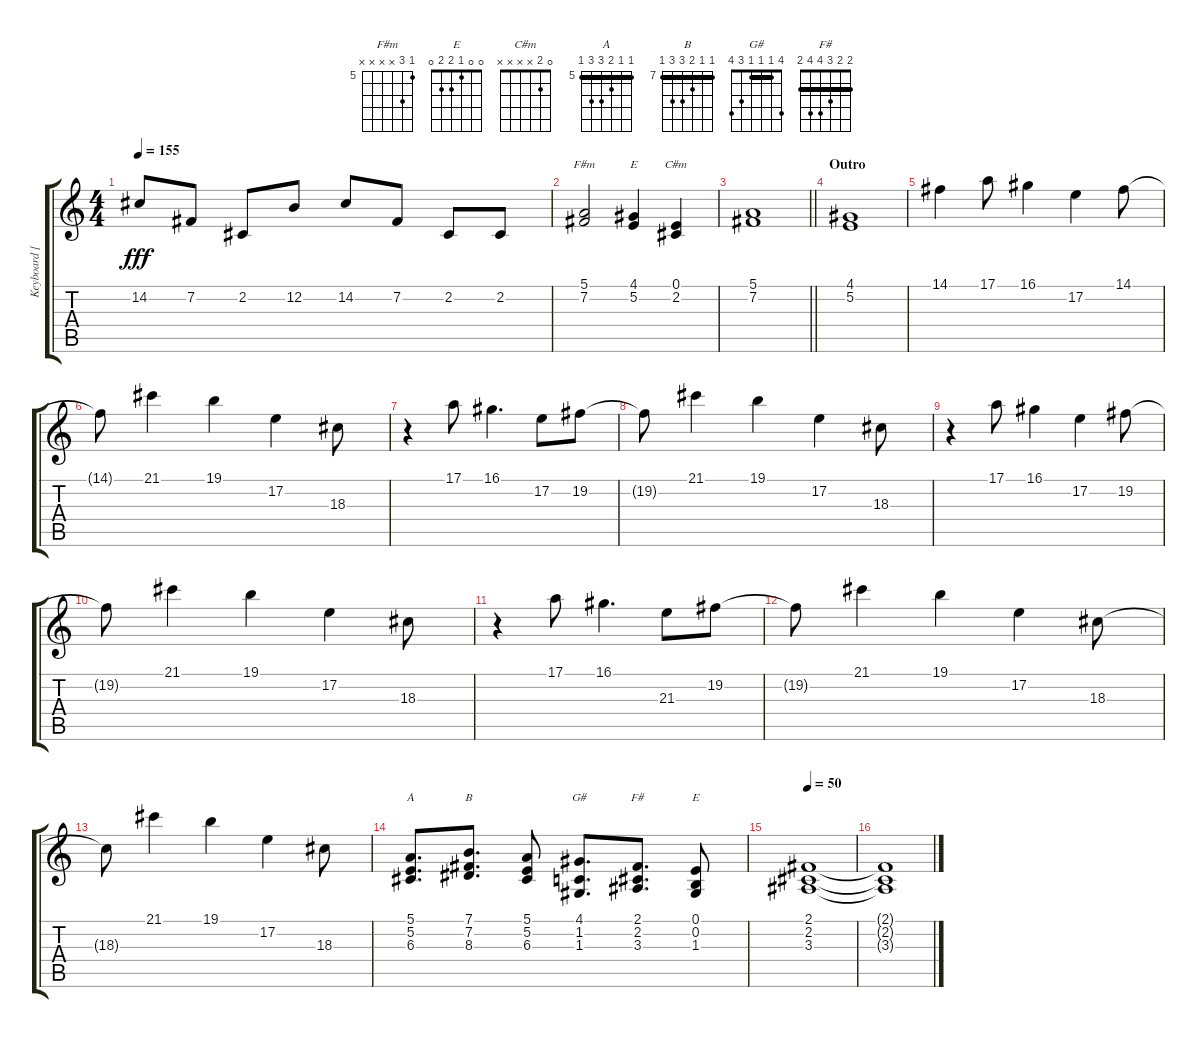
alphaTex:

\track ("Keyboard [Right Hand]" "Keyboard [") {instrument electricgrandpiano}
\staff {score tabs}
\tuning (E4 B3 G3 D3 A2 E2) {hide}
\chord ("F#m" 5 7 x x x x) {firstfret 5}
\chord ("E" 4 5 x x x x)
\chord ("C#m" 0 2 x x x x)
\chord ("A" 5 5 6 7 7 5) {firstfret 5 barre 5}
\chord ("B" 7 7 8 9 9 7) {firstfret 7 barre 7}
\chord ("G#" 4 1 1 1 3 4) {barre 1}
\chord ("F#" 2 2 3 4 4 2) {barre 2}
\chord ("E" 0 0 1 2 2 0)
\ts (4 4)
\tempo 155
\clef g2
\ks c
14.2.8{dy fff} 7.2.8 2.2.8 12.2.8 14.2.8 7.2.8 2.2.8 2.2.8 |
(5.1 7.2).2{ch "F#m"} (4.1 5.2).4{ch "E"} (0.1 2.2).4{ch "C#m"} |
\barLineRight lightlight
(5.1 7.2).1 |
\section ("" "Outro")
(4.1 5.2).1 |
14.1.4 17.1.8 16.1.4 17.2.4 14.1.8 |
14.1{t}.8 21.1.4 19.1.4 17.2.4 18.3.8 |
r.4 17.1.8 16.1.4{d} 17.2.8 19.2.8 |
19.2{t}.8 21.1.4 19.1.4 17.2.4 18.3.8 |
r.4 17.1.8 16.1.4 17.2.4 19.2.8 |
19.2{t}.8 21.1.4 19.1.4 17.2.4 18.3.8 |
r.4 17.1.8 16.1.4{d} 21.3.8 19.2.8 |
19.2{t}.8 21.1.4 19.1.4 17.2.4 18.3.8 |
18.3{t}.8 21.1.4 19.1.4 17.2.4 18.3.8 |
(5.1 5.2 6.3).8{d ch "A" volume 12} (7.1 7.2 8.3).8{d ch "B"} (5.1 5.2 6.3).8 (4.1 1.2 1.3).8{d ch "G#"} (2.1 2.2 3.3).8{d ch "F#"} (0.1 0.2 1.3).8{ch "E"} |
\tempo 50
(2.1 2.2 3.3).1 |
(2.1{t} 2.2{t} 3.3{t}).1
